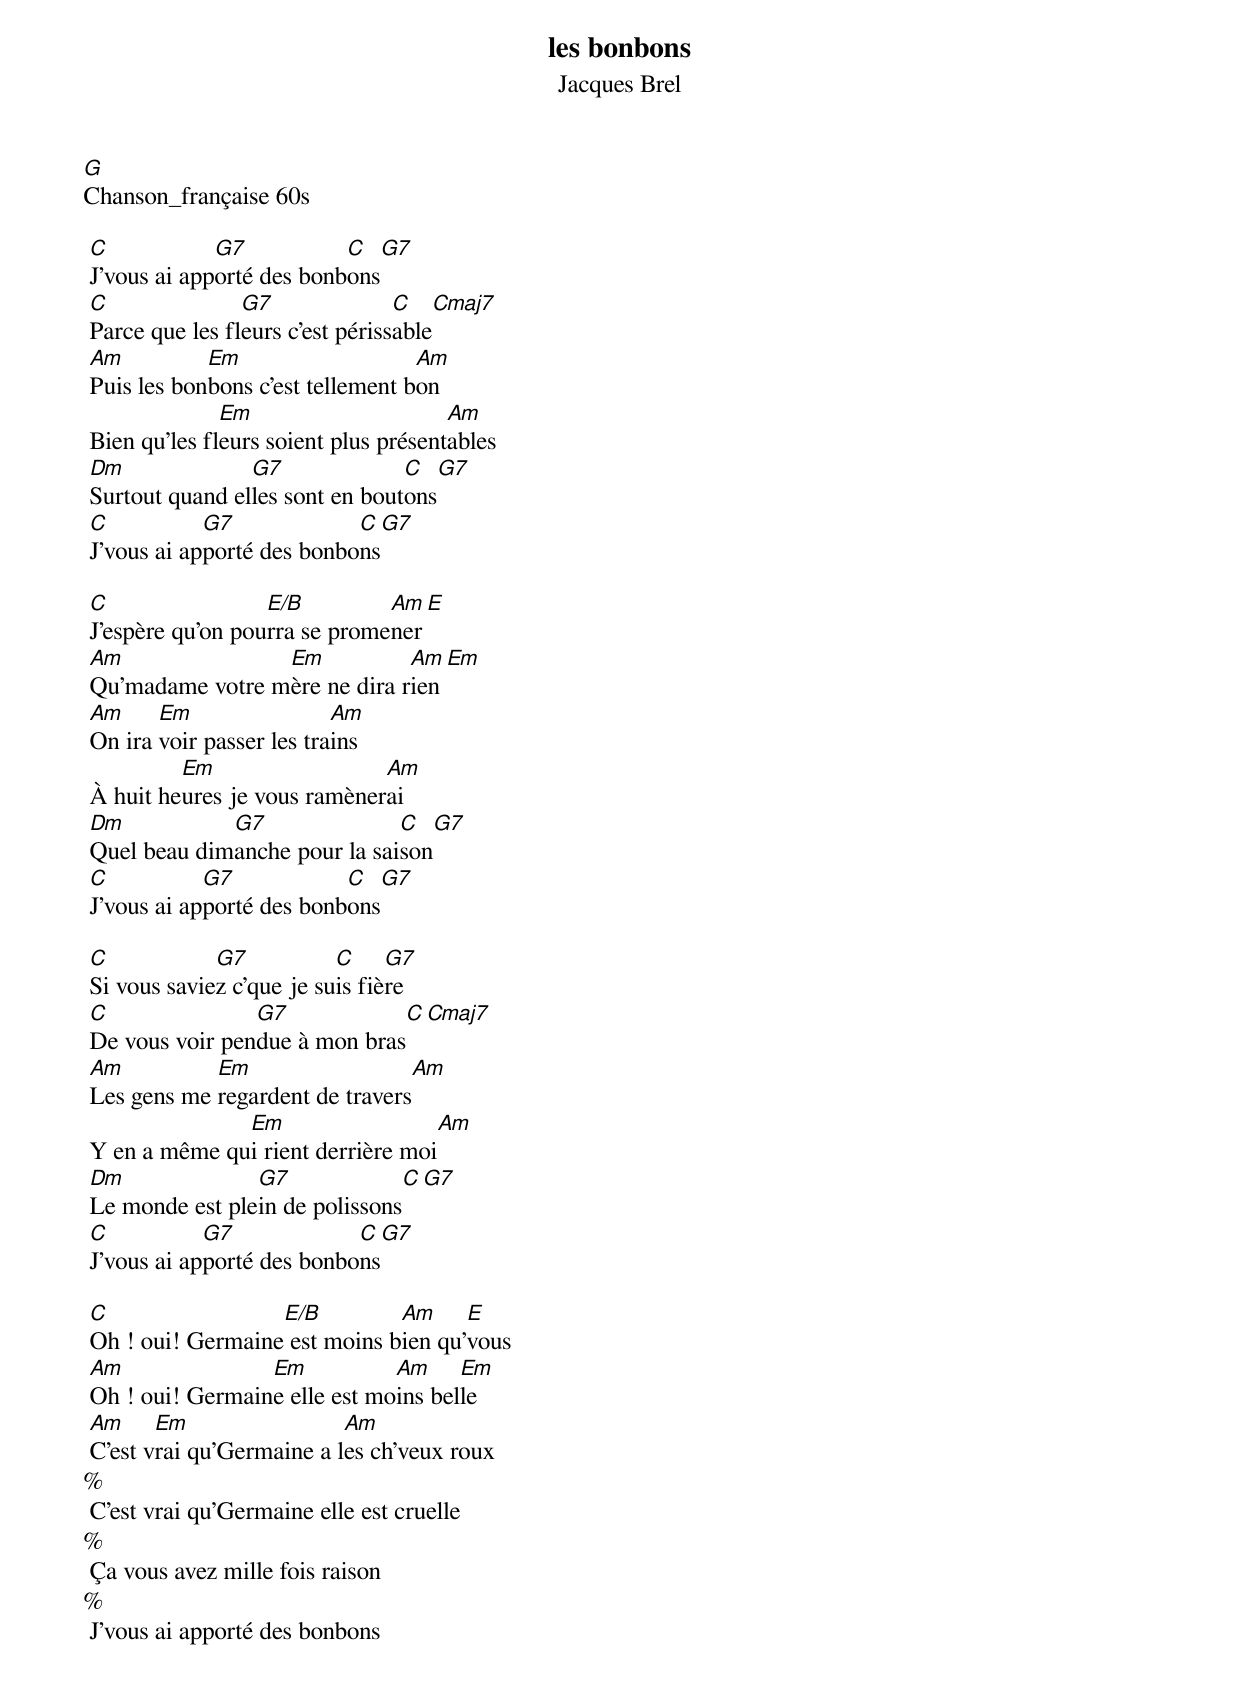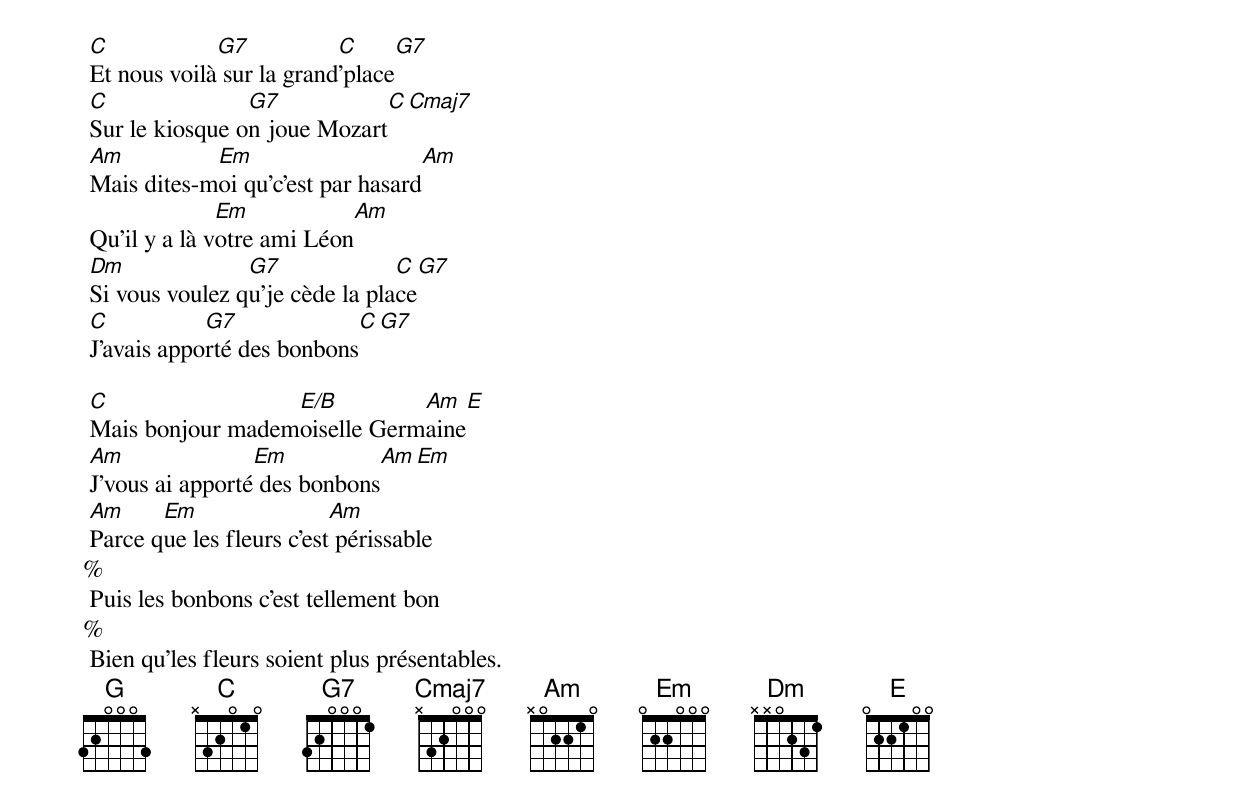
les bonbons
Jacques Brel
G
Chanson_française 60s

 C            G7           C     G7
 J'vous ai apporté des bonbons
 C               G7               C     Cmaj7
 Parce que les fleurs c'est périssable
 Am          Em                    Am
 Puis les bonbons c'est tellement bon
               Em                      Am
 Bien qu'les fleurs soient plus présentables
 Dm              G7              C     G7
 Surtout quand elles sont en boutons
 C           G7             C     G7
 J'vous ai apporté des bonbons

 C                 E/B         Am     E
 J'espère qu'on pourra se promener
 Am               Em           Am     Em
 Qu'madame votre mère ne dira rien
 Am     Em                 Am
 On ira voir passer les trains
          Em                  Am
 À huit heures je vous ramènerai
 Dm           G7               C     G7
 Quel beau dimanche pour la saison
 C           G7            C     G7
 J'vous ai apporté des bonbons

 C            G7           C     G7
 Si vous saviez c'que je suis fière
 C               G7               C     Cmaj7
 De vous voir pendue à mon bras
 Am          Em                    Am
 Les gens me regardent de travers
               Em                      Am
 Y en a même qui rient derrière moi
 Dm              G7              C     G7
 Le monde est plein de polissons
 C           G7             C     G7
 J'vous ai apporté des bonbons

 C                 E/B         Am     E
 Oh ! oui! Germaine est moins bien qu'vous
 Am               Em           Am     Em
 Oh ! oui! Germaine elle est moins belle
 Am     Em                 Am
 C'est vrai qu'Germaine a les ch'veux roux
%
 C'est vrai qu'Germaine elle est cruelle
%
 Ça vous avez mille fois raison
%
 J'vous ai apporté des bonbons


 C            G7           C     G7
 Et nous voilà sur la grand'place
 C               G7               C     Cmaj7
 Sur le kiosque on joue Mozart
 Am          Em                    Am
 Mais dites-moi qu'c'est par hasard
               Em                      Am
 Qu'il y a là votre ami Léon
 Dm              G7              C     G7
 Si vous voulez qu'je cède la place
 C           G7             C     G7
 J'avais apporté des bonbons

 C                 E/B         Am     E
 Mais bonjour mademoiselle Germaine
 Am               Em           Am     Em
 J'vous ai apporté des bonbons
 Am     Em                 Am
 Parce que les fleurs c'est périssable
%
 Puis les bonbons c'est tellement bon
%
 Bien qu'les fleurs soient plus présentables.
